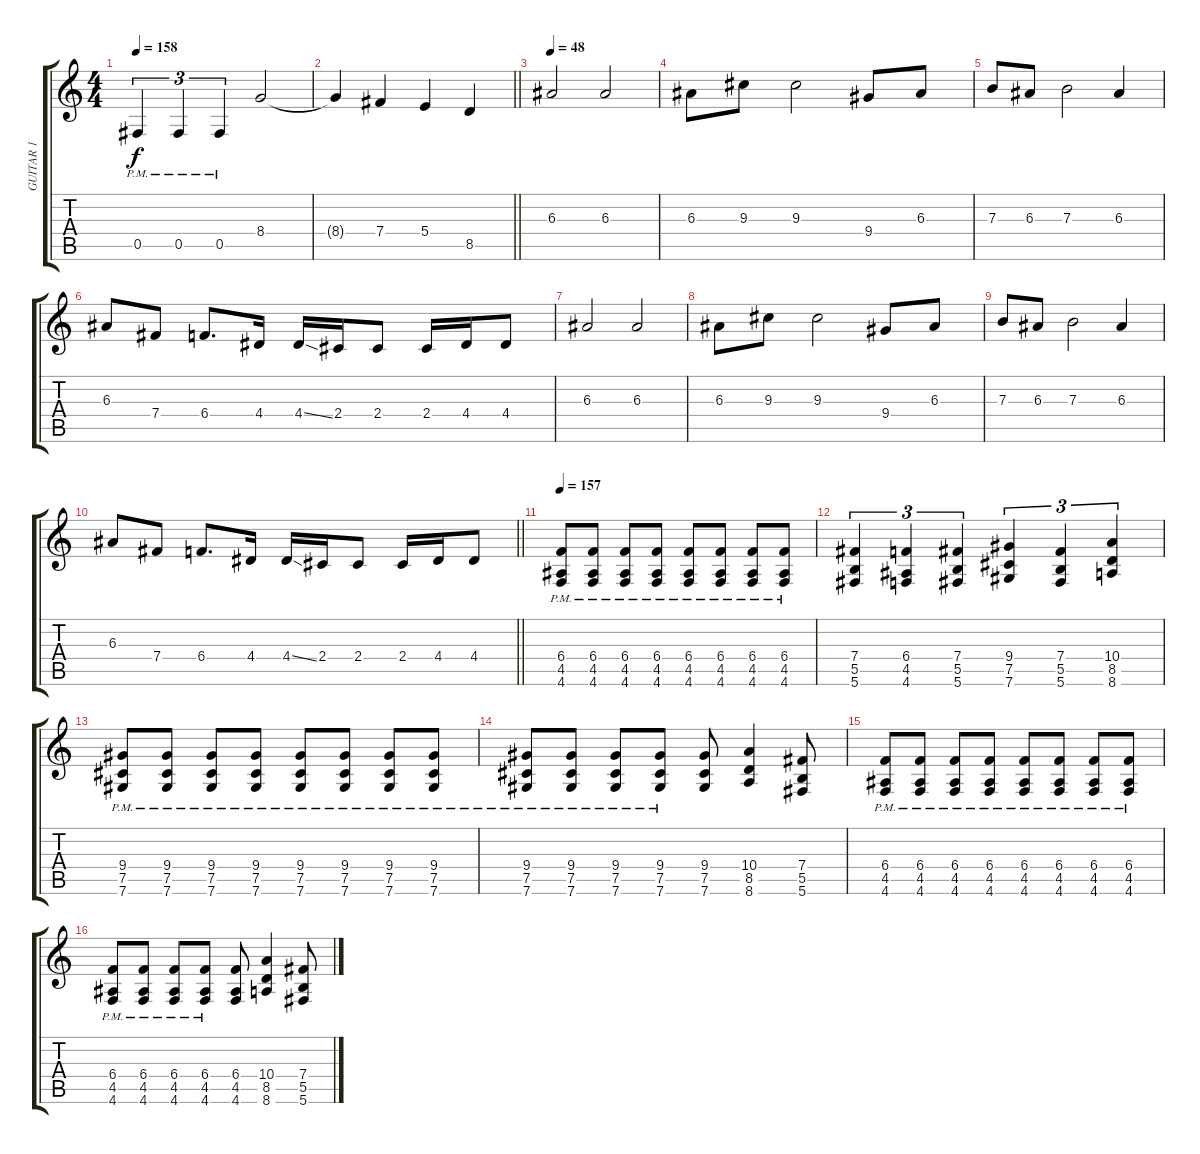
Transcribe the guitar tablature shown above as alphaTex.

\track ("GUITAR 1" "GUITAR 1") {instrument overdrivenguitar}
\staff {score tabs}
\tuning (Db4 Ab3 E3 B2 Gb2 Db2) {hide}
\ts (4 4)
\tempo 158
\clef g2
\ks c
0.5{pm}.4{tu (3 2) dy f} 0.5{pm}.4{tu (3 2)} 0.5{pm}.4{tu (3 2)} 8.4.2 |
\barLineRight lightlight
8.4{t}.4 7.4.4 5.4.4 8.5.4 |
\tempo 48
6.3.2 6.3.2 |
6.3.8 9.3.8 9.3.2 9.4.8 6.3.8 |
7.3.8 6.3.8 7.3.2 6.3.4 |
6.3.8 7.4.8 6.4.8{d} 4.4.16 4.4{ss}.16 2.4.16 2.4.8 2.4.16 4.4.16 4.4.8 |
6.3.2 6.3.2 |
6.3.8 9.3.8 9.3.2 9.4.8 6.3.8 |
7.3.8 6.3.8 7.3.2 6.3.4 |
\barLineRight lightlight
6.3.8 7.4.8 6.4.8{d} 4.4.16 4.4{ss}.16 2.4.16 2.4.8 2.4.16 4.4.16 4.4.8 |
\tempo 157
(6.4{pm} 4.5{pm} 4.6{pm}).8 (6.4{pm} 4.5{pm} 4.6{pm}).8 (6.4{pm} 4.5{pm} 4.6{pm}).8 (6.4{pm} 4.5{pm} 4.6{pm}).8 (6.4{pm} 4.5{pm} 4.6{pm}).8 (6.4{pm} 4.5{pm} 4.6{pm}).8 (6.4{pm} 4.5{pm} 4.6{pm}).8 (6.4{pm} 4.5{pm} 4.6{pm}).8 |
(7.4 5.5 5.6).4{tu (3 2)} (6.4 4.5 4.6).4{tu (3 2)} (7.4 5.5 5.6).4{tu (3 2)} (9.4 7.5 7.6).4{tu (3 2)} (7.4 5.5 5.6).4{tu (3 2)} (10.4 8.5 8.6).4{tu (3 2)} |
(9.4{pm} 7.5{pm} 7.6{pm}).8 (9.4{pm} 7.5{pm} 7.6{pm}).8 (9.4{pm} 7.5{pm} 7.6{pm}).8 (9.4{pm} 7.5{pm} 7.6{pm}).8 (9.4{pm} 7.5{pm} 7.6{pm}).8 (9.4{pm} 7.5{pm} 7.6{pm}).8 (9.4{pm} 7.5{pm} 7.6{pm}).8 (9.4{pm} 7.5{pm} 7.6{pm}).8 |
(9.4{pm} 7.5{pm} 7.6{pm}).8 (9.4{pm} 7.5{pm} 7.6{pm}).8 (9.4{pm} 7.5{pm} 7.6{pm}).8 (9.4{pm} 7.5{pm} 7.6{pm}).8 (9.4 7.5 7.6).8 (10.4 8.5 8.6).4 (7.4 5.5 5.6).8 |
(6.4{pm} 4.5{pm} 4.6{pm}).8 (6.4{pm} 4.5{pm} 4.6{pm}).8 (6.4{pm} 4.5{pm} 4.6{pm}).8 (6.4{pm} 4.5{pm} 4.6{pm}).8 (6.4{pm} 4.5{pm} 4.6{pm}).8 (6.4{pm} 4.5{pm} 4.6{pm}).8 (6.4{pm} 4.5{pm} 4.6{pm}).8 (6.4{pm} 4.5{pm} 4.6{pm}).8 |
(6.4{pm} 4.5{pm} 4.6{pm}).8 (6.4{pm} 4.5{pm} 4.6{pm}).8 (6.4{pm} 4.5{pm} 4.6{pm}).8 (6.4{pm} 4.5{pm} 4.6{pm}).8 (6.4 4.5 4.6).8 (10.4 8.5 8.6).4 (7.4 5.5 5.6).8
